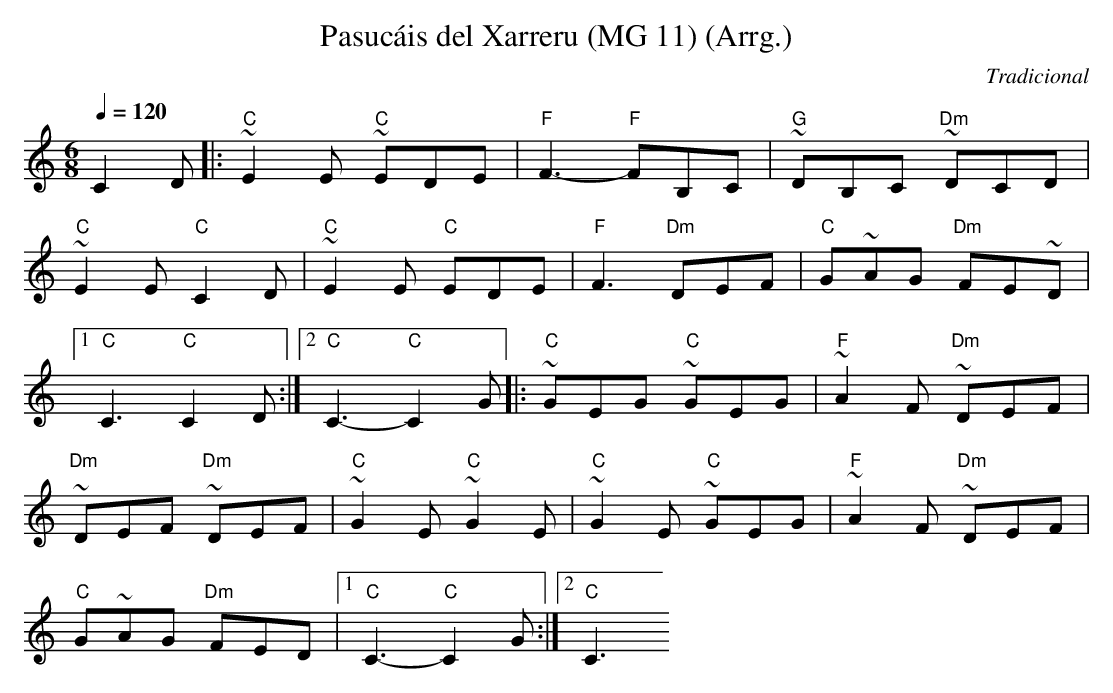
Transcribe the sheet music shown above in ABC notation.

X:1
T:Pasucáis del Xarreru (MG 11) (Arrg.)
C:Tradicional
M:6/8
L:1/8
Q:1/4=120
E:Nivel 1
K:C
C2 D|:"C"~E2E "C"~EDE|"F"F3- "F"FB,C|"G"~DB,C "Dm"~DCD|
"C"~E2E "C"C2D|"C"~E2E "C"EDE|"F"F3 "Dm"DEF|"C"G~AG "Dm"FE~D|
[1 "C"C3 "C"C2D:|[2 "C"C3- "C"C2G||:"C"~GEG "C"~GEG|"F"~A2F "Dm"~DEF|
"Dm"~DEF "Dm"~DEF|"C"~G2E "C"~G2E|"C"~G2E "C"~GEG|"F"~A2F "Dm"~DEF|
"C"G~AG "Dm"FED|[1 "C"C3-"C"C2G:|[2 "C"C3
